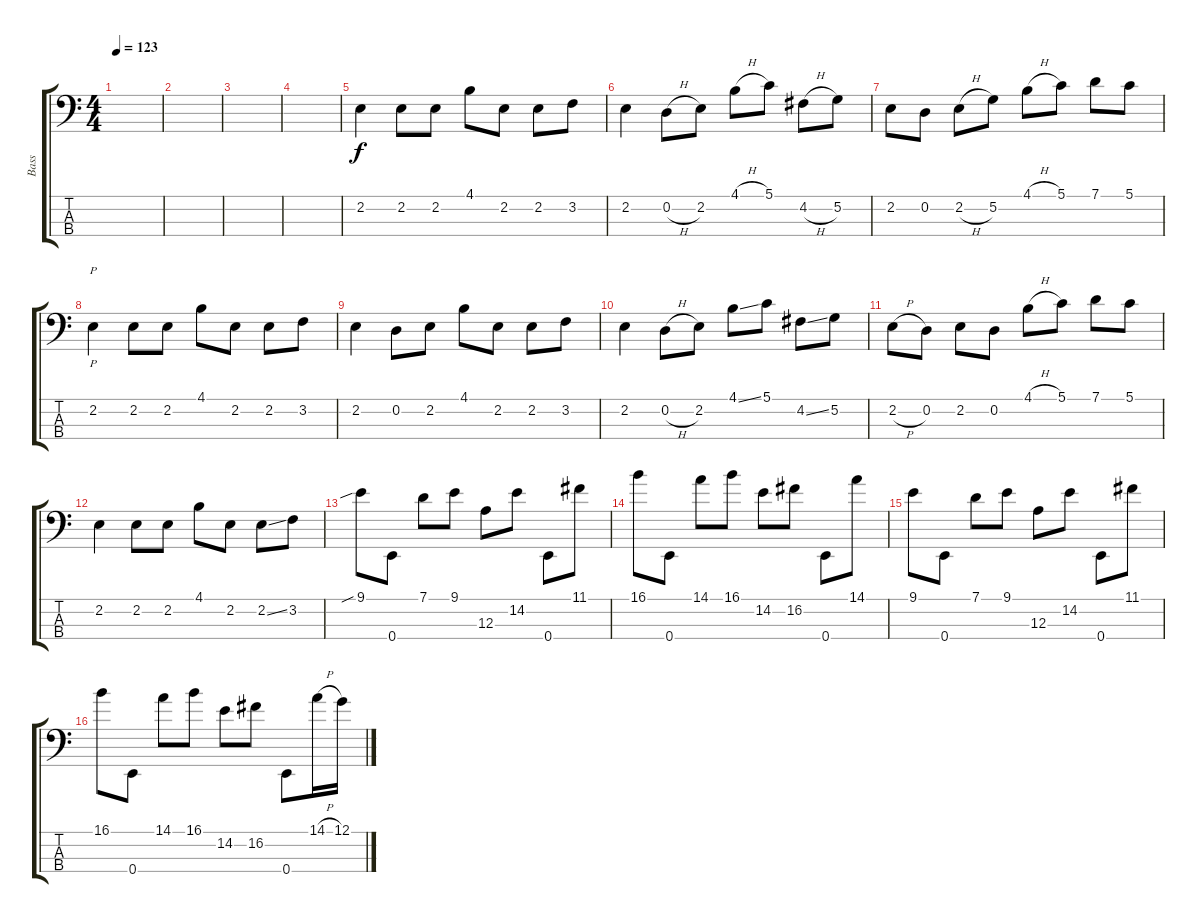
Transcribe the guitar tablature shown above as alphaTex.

\track ("Bass" "Bass") {instrument electricbassfinger}
\staff {score tabs}
\tuning (G2 D2 A1 E1) {hide}
\ts (4 4)
\tempo 123
\clef f4
\ks c
|
|
|
|
2.2.4 2.2.8 2.2.8 4.1.8 2.2.8 2.2.8 3.2.8 |
2.2.4 0.2{h}.8 2.2.8 4.1{h}.8 5.1.8 4.2{h}.8 5.2.8 |
2.2.8 0.2.8 2.2{h}.8 5.2.8 4.1{h}.8 5.1.8 7.1.8 5.1.8 |
2.2.4{p} 2.2.8 2.2.8 4.1.8 2.2.8 2.2.8 3.2.8 |
2.2.4 0.2.8 2.2.8 4.1.8 2.2.8 2.2.8 3.2.8 |
2.2.4 0.2{h}.8 2.2.8 4.1{ss}.8 5.1.8 4.2{ss}.8 5.2.8 |
2.2{h}.8 0.2.8 2.2.8 0.2.8 4.1{h}.8 5.1.8 7.1.8 5.1.8 |
2.2.4 2.2.8 2.2.8 4.1.8 2.2.8 2.2{ss}.8 3.2.8 |
9.1{sib}.8{volume 14} 0.4.8 7.1.8 9.1.8 12.3.8 14.2.8 0.4.8 11.1.8 |
16.1.8 0.4.8 14.1.8 16.1.8 14.2.8 16.2.8 0.4.8 14.1.8 |
9.1.8 0.4.8 7.1.8 9.1.8 12.3.8 14.2.8 0.4.8 11.1.8 |
16.1.8 0.4.8 14.1.8 16.1.8 14.2.8 16.2.8 0.4.8 14.1{h}.16 12.1.16
